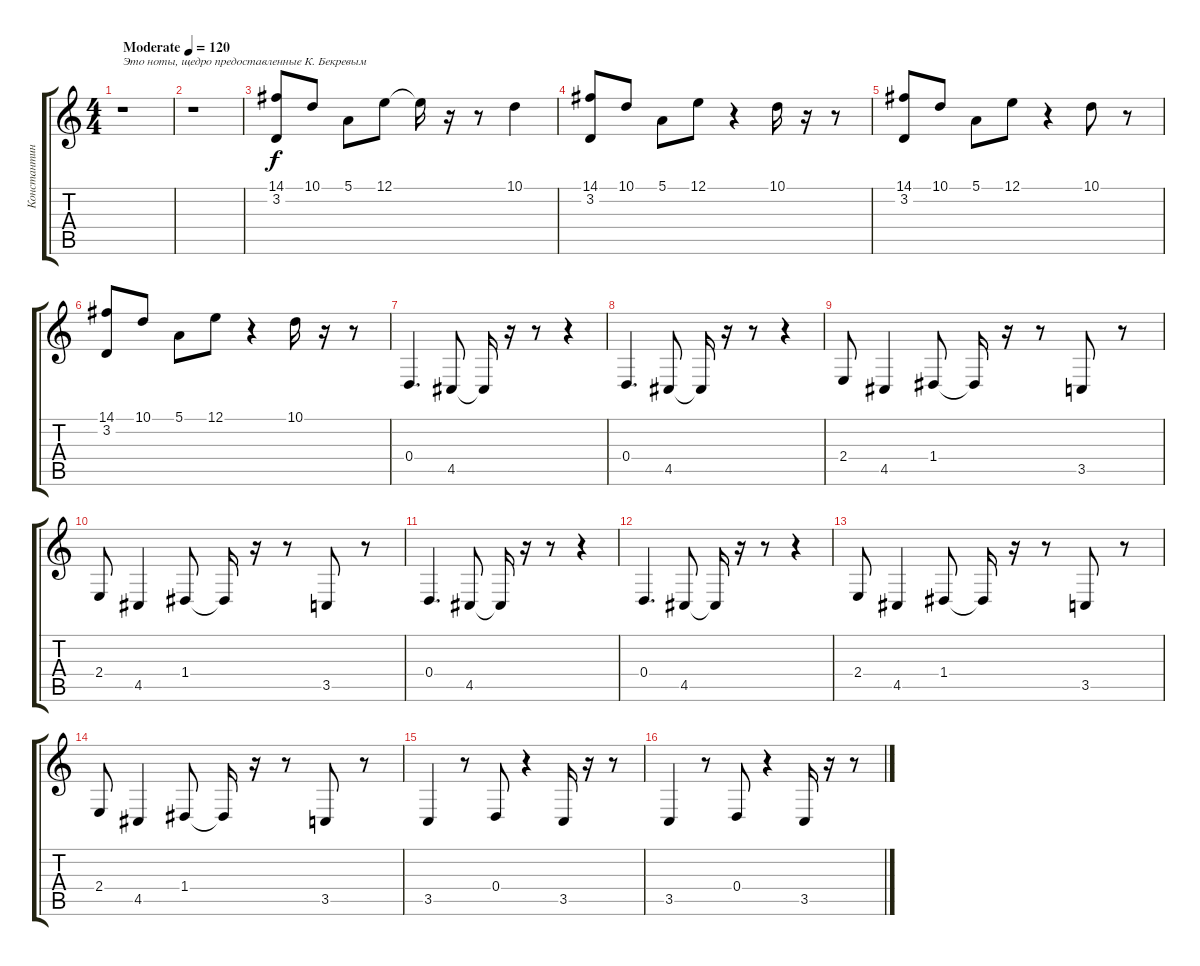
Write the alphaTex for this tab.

\track ("Константин Бекрев" "Константин") {instrument acousticgrandpiano}
\staff {score tabs}
\tuning (E4 B3 G3 D3 A2 E2) {hide}
\ts (4 4)
\tempo (120 "Moderate")
\clef g2
\ks c
r.1{txt "Это ноты, щедро предоставленные К. Бекревым" dy f instrument acousticgrandpiano} |
r.1 |
(14.1 3.2).8 10.1.8 5.1.8 12.1.8 12.1{t}.16 r.16 r.8 10.1.4 |
(14.1 3.2).8 10.1.8 5.1.8 12.1.8 r.4 10.1.16 r.16 r.8 |
(14.1 3.2).8 10.1.8 5.1.8 12.1.8 r.4 10.1.8 r.8 |
(14.1 3.2).8 10.1.8 5.1.8 12.1.8 r.4 10.1.16 r.16 r.8 |
0.4.4{d} 4.5.8 4.5{t}.16 r.16 r.8 r.4 |
0.4.4{d} 4.5.8 4.5{t}.16 r.16 r.8 r.4 |
2.4.8 4.5.4 1.4.8 1.4{t}.16 r.16 r.8 3.5.8 r.8 |
2.4.8 4.5.4 1.4.8 1.4{t}.16 r.16 r.8 3.5.8 r.8 |
0.4.4{d} 4.5.8 4.5{t}.16 r.16 r.8 r.4 |
0.4.4{d} 4.5.8 4.5{t}.16 r.16 r.8 r.4 |
2.4.8 4.5.4 1.4.8 1.4{t}.16 r.16 r.8 3.5.8 r.8 |
2.4.8 4.5.4 1.4.8 1.4{t}.16 r.16 r.8 3.5.8 r.8 |
3.5.4 r.8 0.4.8 r.4 3.5.16 r.16 r.8 |
3.5.4 r.8 0.4.8 r.4 3.5.16 r.16 r.8
